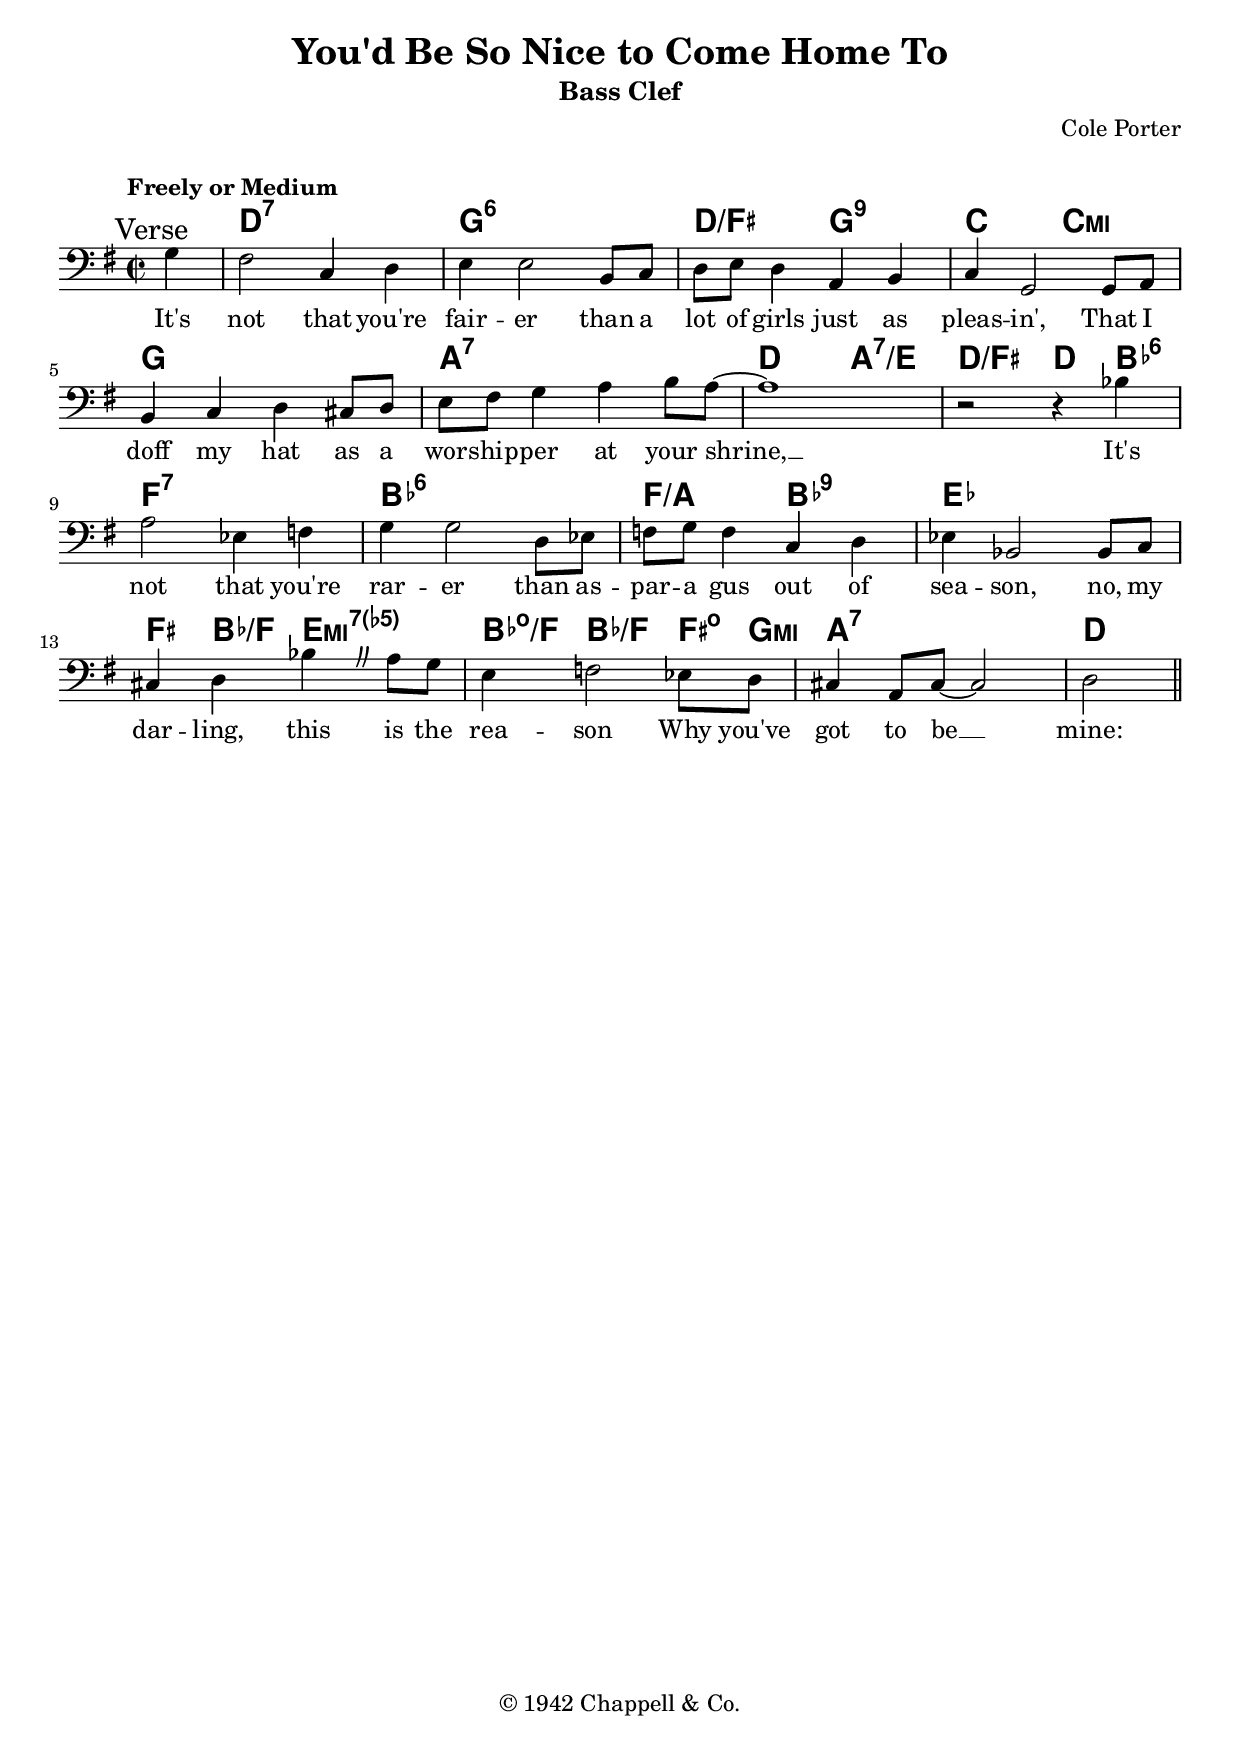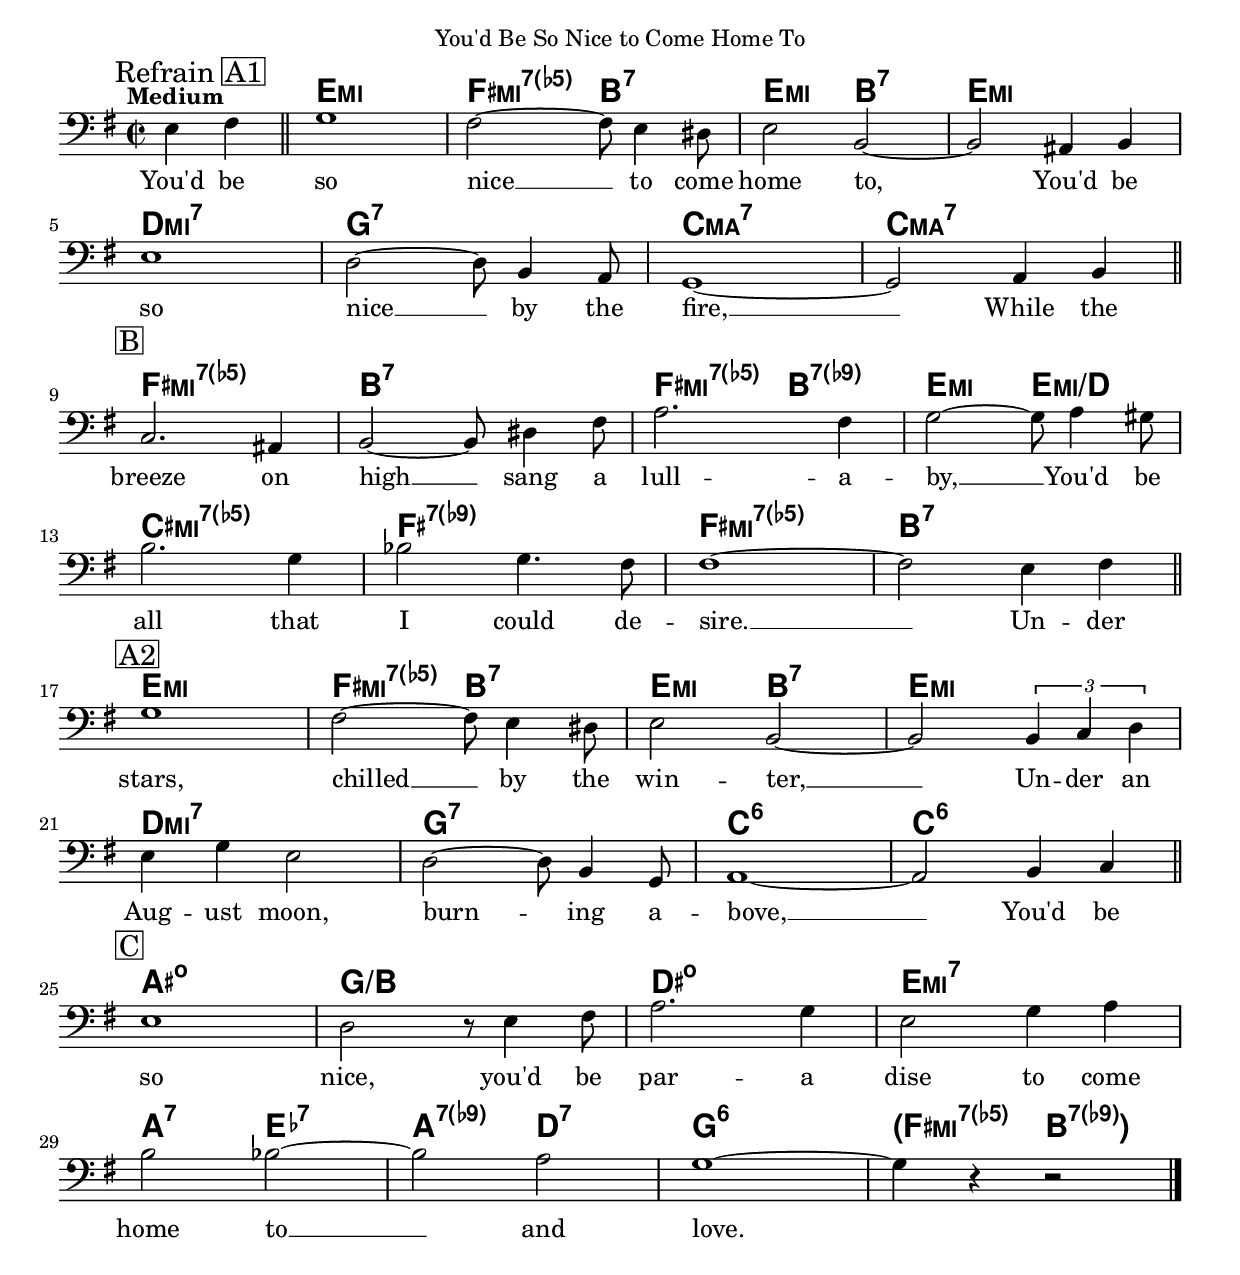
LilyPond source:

\version "2.24.0"

\include "english.ly"

instrument = "Bass Clef"
whatKey = g,,
whatClef = "bass"

%% -*- Mode: LilyPond -*-

\include "lead-sheets.ily"

\header {
  title = "You'd Be So Nice to Come Home To"
  subtitle = \instrument
  composer = "Cole Porter"
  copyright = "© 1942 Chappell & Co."
}

verseLyrics = \lyricmode {
  It's not that you're fair -- er
  than a lot of girls just as pleas -- in',
  That I doff my hat as a wor -- ship -- per at your shrine, __
  It's not that you're rar -- er
  than as -- par -- a gus out of sea -- son,
  no, my dar -- ling, this is the rea -- son
  Why you've got to be __ mine:
}

verseChords = \chordmode {
  s4 g1:7 c1:6 g2:/b c2:9 f2 f2:m
  c1 d1:7 g2 d2:7/a g2/b g4 ef4:6
  bf1:7 ef1:6 bf2/d ef2:9 af1
  b4 ef4/bf a2:m7.5- ef4:dim7/bf ef2/bf b8:dim7 c8:m d1:7 g2
}

verseKey = c

verseMelody = \relative g' {
  \time 2/2
  \key \verseKey \major
  \clef \whatClef
  \tempo "Freely or Medium"

  \mark \markup{ "Verse" }
  
  \partial 4 c4 |
  
  b2 f4 g4 | a4 a2 e8 f8 | g8 a8 g4 d4 e4 | f4 c2 c8 d8 |
  e4 f4 g4 fs8 g8 | a8 b8 c4 d4 e8 d8~ | d1 | r2 r4 ef4 |
  d2 af4 bf4 | c4 c2 g8 af8 | bf8 c8 bf4 f4 g4 | af4 ef2 ef8 f8 |
  \override BreathingSign.text = #(make-musicglyph-markup "scripts.caesura.curved")
  fs4 g4 ef'4 \breathe d8 c8 | a4 bf2 af8 g8 |fs4 d8 fs8~ fs2 |
  
  \partial 2 g2

  \bar "||"
  \pageBreak
}

refrainLyrics = \lyricmode {
  You'd be so nice __ to come home to,
  You'd be so nice __ by the fire, __
  While the breeze on high __ sang a lull -- a -- by, __
  You'd be all that I could de -- sire. __
  Un -- der stars, chilled __ by the win -- ter, __
  Un -- der an Aug -- ust moon, burn -- ing a -- bove, __
  You'd be so nice, you'd be par -- a dise
  to come home to __ and love.
}

refrainChords = \chordmode {
  s2
  a1:m b2:m7.5- e2:7 a2:m e2:7 a1:m
  g1:m7 c1:7 f1:maj7 f1:maj7 b1:m7.5-
  e1:7 b2:m7.5- e2:7.9- a2:m a2:m/g fs1:m7.5- b1:7.9-
  b1:m7.5- e1:7
  
  a1:m b2:m7.5- e2:7 a2:m e2:7 a1:m
  g1:m7 c1:7 f1:6 f1:6
  ds1:dim7 c1/e gs1:dim7 a1:m7 d2:7 
  af2:7 d2:7.9- g2:7 c1:6
  \chordOpenParen{ b2:m7.5- }
  \chordCloseParen{ e2:7.9- }
}

refrainKey = c

refrainMelody = \relative g' {
  \time 2/2
  \key \refrainKey \major
  \clef \whatClef

  \mark \markup{ "Refrain" \box "A1" }
  \tempo "Medium"

  \partial 2 a4 b4 |
  
  \bar "||"
  
  c1 | b2~ b8 a4 gs8 | a2 e2~ | e2 ds4 e4 |
  \break
  a1 | g2~ g8 e4 d8 | c1~ | c2 d4 e4 |

  \bar "||"
  \break  
  \mark \markup{ \box "B" }

  f2. ds4 | e2~ e8 gs4 b8 | d2. b4 | c2~ c8 d4 cs8 |
  \break
  e2. c4 | ef2 c4. b8 | b1~ | b2 a4 b4 |
  
  \bar "||"
  \break
  
  \mark \markup{ \box "A2" }

  c1 | b2~ b8 a4 gs8 | a2 e2~ | e2 \tuplet 3/2 { e4 f4 g4 } |
  \break
  a4 c4 a2 | g2~ g8 e4 c8 | d1~ | d2 e4 f4 |

  \bar "||"
  \break  
  \mark \markup{ \box "C" }

  a1 | g2 r8 a4 b8 | d2. c4 | a2 c4 d4 | 
  \break
  e2 ef2~ | ef2 d2 | c1~ | c4 r4 r2 |

  \bar "|."
}

\include "paper.ily"

\markup {
  % Leave a gap after the header
  \vspace #1
}

\include "verse.ily"
\include "refrain.ily"

